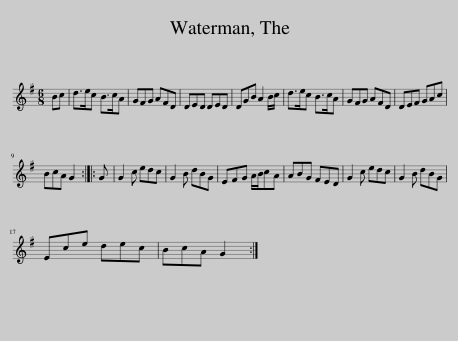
X:1
L:1/8
M:6/8
I:linebreak $
K:G
V:1 treble
V:1
 Bc | d>ec B>cA | GFG AFD | DED DED | DGB A2 B/c/ | %5
 d>ec B>cA | GFG AFD | DEF GAc |$ BcA G2 :: G | %10
 G2 c edc | G2 B dBG | EFG A/B/cA | ABG FED | G2 c edc | %15
 G2 B dBG |$ Ece dec | BcA G2 :| %18
